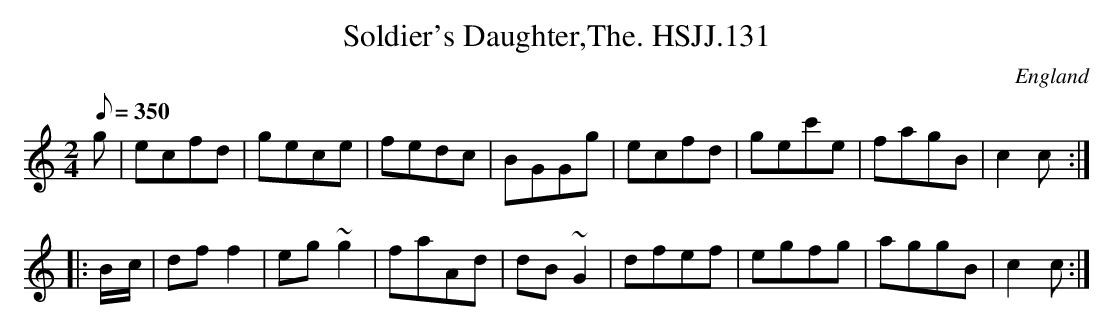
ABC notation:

X:1
T:Soldier's Daughter,The. HSJJ.131
M:2/4
L:1/8
Q:350
O:England
K:C
g|ecfd|gece|fedc|BGGg|ecfd|gec'e|fagB|c2c:|!
|:B/-c/|dff2|eg~g2|faAd|dB~G2|dfef|egfg|aggB|c2c:|]
